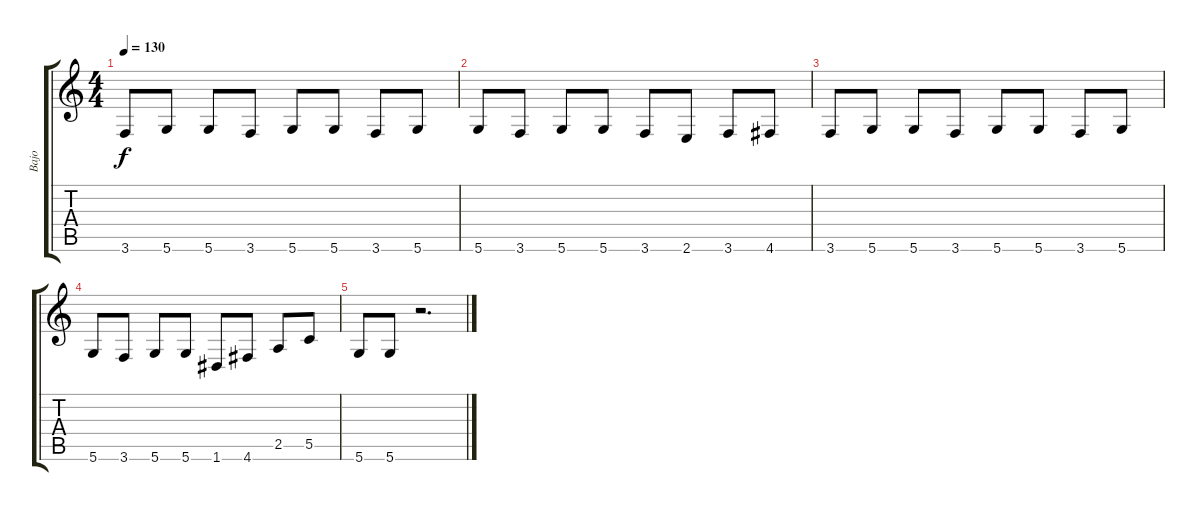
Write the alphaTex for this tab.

\track ("Bajo" "Bajo") {instrument electricbasspick}
\staff {score tabs}
\tuning (D4 A3 F3 C3 G2 D2) {hide}
\ts (4 4)
\tempo 130
\clef g2
\ks c
3.6.8{dy f} 5.6.8 5.6.8 3.6.8 5.6.8 5.6.8 3.6.8 5.6.8 |
5.6.8 3.6.8 5.6.8 5.6.8 3.6.8 2.6.8 3.6.8 4.6.8 |
3.6.8 5.6.8 5.6.8 3.6.8 5.6.8 5.6.8 3.6.8 5.6.8 |
5.6.8 3.6.8 5.6.8 5.6.8 1.6.8 4.6.8 2.5.8 5.5.8 |
5.6.8 5.6.8 r.2{d}
